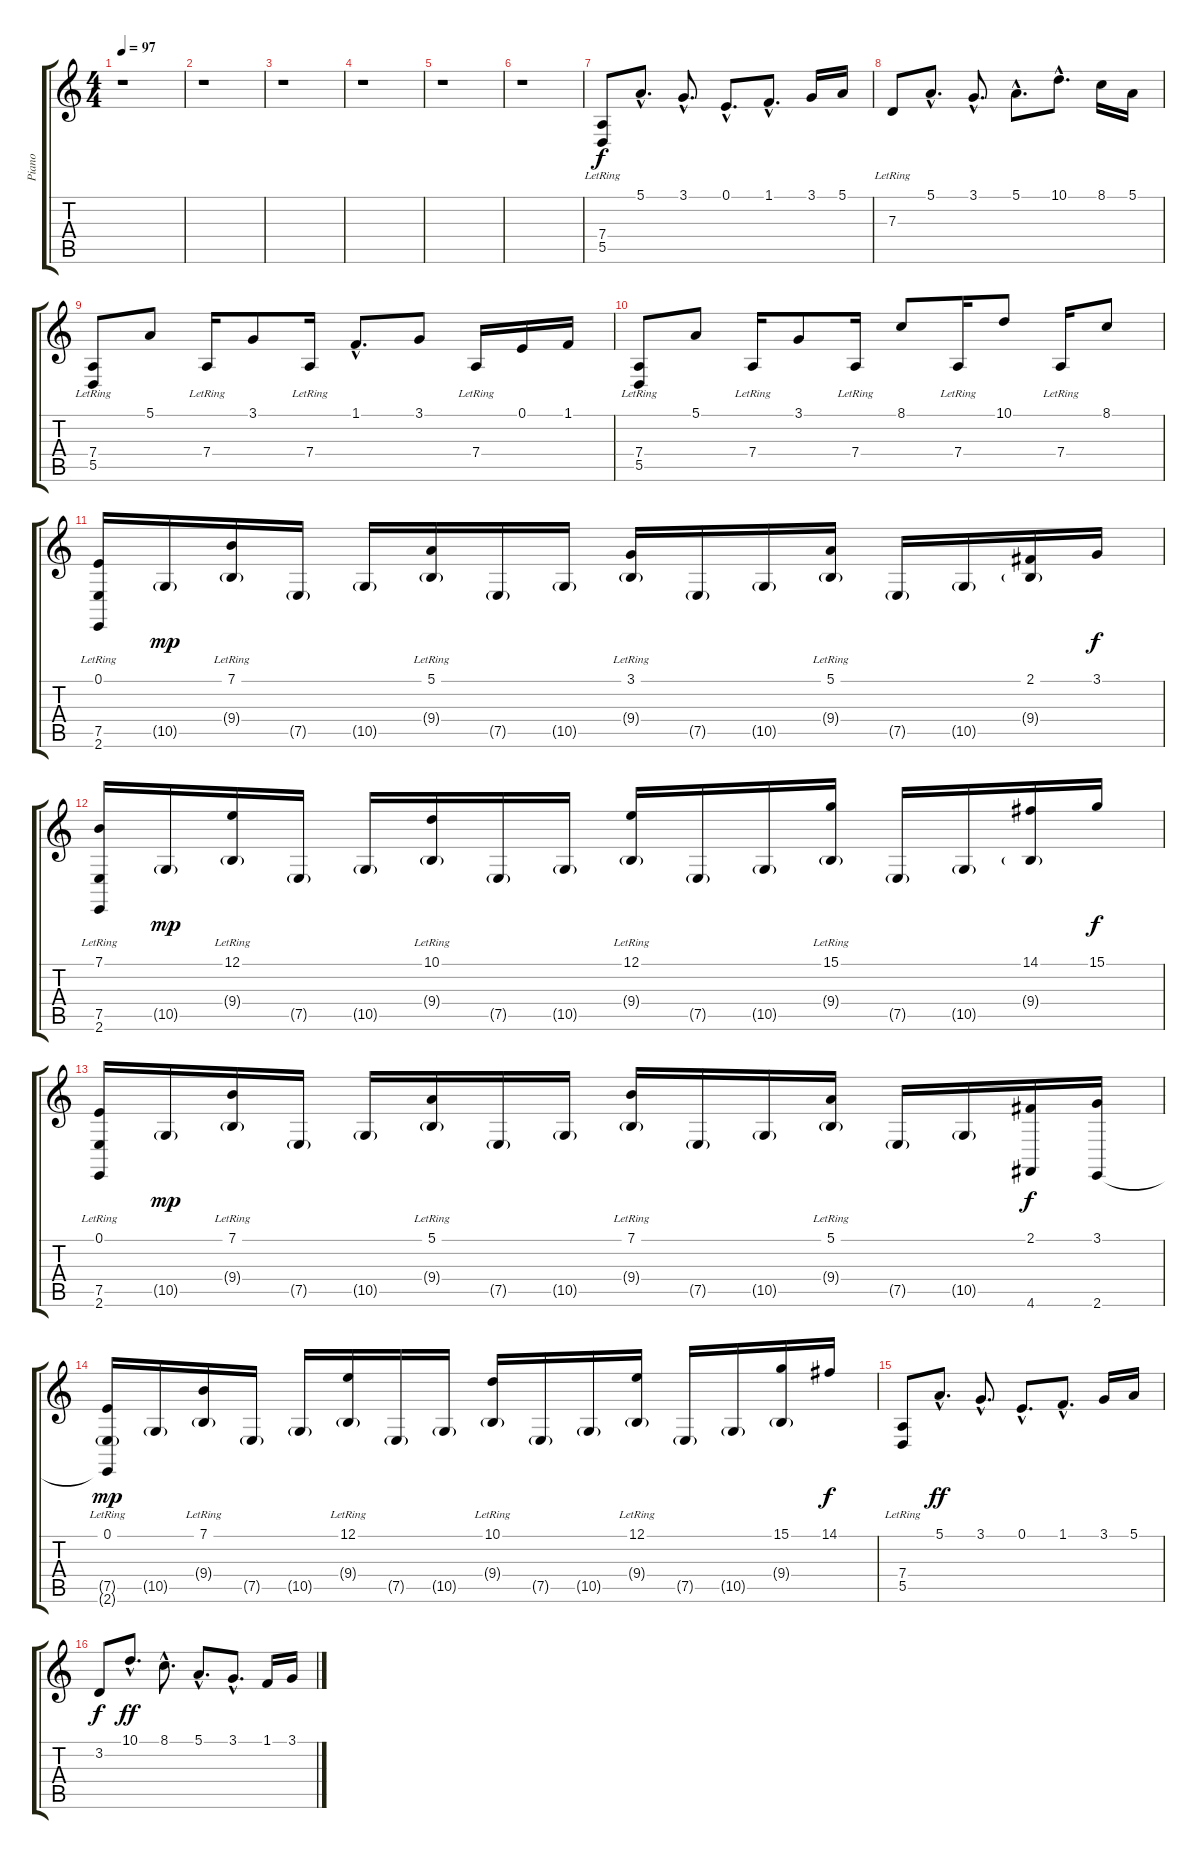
\track ("Piano" "Piano") {instrument brightacousticpiano}
\staff {score tabs}
\tuning (E4 B3 G3 D3 A2 D2) {hide}
\ts (4 4)
\tempo 97
\clef g2
\ks c
r.1{dy f} |
r.1 |
r.1 |
r.1 |
r.1 |
r.1 |
(7.4{lr} 5.5{lr}).8 5.1{hac}.8{d} 3.1{hac}.8{d} 0.1{hac}.8{d} 1.1{hac}.8{d} 3.1.16 5.1.16 |
7.3{lr}.8 5.1{hac}.8{d} 3.1{hac}.8{d} 5.1{hac}.8{d} 10.1{hac}.8{d} 8.1.16 5.1.16 |
(7.4{lr} 5.5{lr}).8 5.1.8 7.4{lr}.16 3.1.8 7.4{lr}.16 1.1{hac}.8{d} 3.1.8 7.4{lr}.16 0.1.16 1.1.16 |
(7.4{lr} 5.5{lr}).8 5.1.8 7.4{lr}.16 3.1.8 7.4{lr}.16 8.1.8 7.4{lr}.16 10.1.8 7.4{lr}.16 8.1.8 |
(0.1{lr} 7.5 2.6{lr}).16 10.5{g}.16{dy mp} (7.1{lr} 9.4{g}).16 7.5{g}.16 10.5{g}.16 (5.1{lr} 9.4{g}).16 7.5{g}.16 10.5{g}.16 (3.1{lr} 9.4{g}).16 7.5{g}.16 10.5{g}.16 (5.1{lr} 9.4{g}).16 7.5{g}.16 10.5{g}.16 (2.1 9.4{g}).16 3.1.16{dy f} |
(7.1{lr} 7.5 2.6{lr}).16 10.5{g}.16{dy mp} (12.1{lr} 9.4{g}).16 7.5{g}.16 10.5{g}.16 (10.1{lr} 9.4{g}).16 7.5{g}.16 10.5{g}.16 (12.1{lr} 9.4{g}).16 7.5{g}.16 10.5{g}.16 (15.1{lr} 9.4{g}).16 7.5{g}.16 10.5{g}.16 (14.1 9.4{g}).16 15.1.16{dy f} |
(0.1{lr} 7.5 2.6{lr}).16 10.5{g}.16{dy mp} (7.1{lr} 9.4{g}).16 7.5{g}.16 10.5{g}.16 (5.1{lr} 9.4{g}).16 7.5{g}.16 10.5{g}.16 (7.1{lr} 9.4{g}).16 7.5{g}.16 10.5{g}.16 (5.1{lr} 9.4{g}).16 7.5{g}.16 10.5{g}.16 (2.1 4.6).16{dy f} (3.1 2.6).16 |
(0.1{lr} 7.5{g} 2.6{t}).16{dy mp} 10.5{g}.16 (7.1{lr} 9.4{g}).16 7.5{g}.16 10.5{g}.16 (12.1{lr} 9.4{g}).16 7.5{g}.16 10.5{g}.16 (10.1{lr} 9.4{g}).16 7.5{g}.16 10.5{g}.16 (12.1{lr} 9.4{g}).16 7.5{g}.16 10.5{g}.16 (15.1 9.4{g}).16 14.1.16{dy f} |
(7.4{lr} 5.5{lr}).8 5.1{hac}.8{d dy ff} 3.1{hac}.8{d} 0.1{hac}.8{d} 1.1{hac}.8{d} 3.1.16 5.1.16 |
3.2.8{dy f} 10.1{hac}.8{d dy ff} 8.1{hac}.8{d} 5.1{hac}.8{d} 3.1{hac}.8{d} 1.1.16 3.1.16
